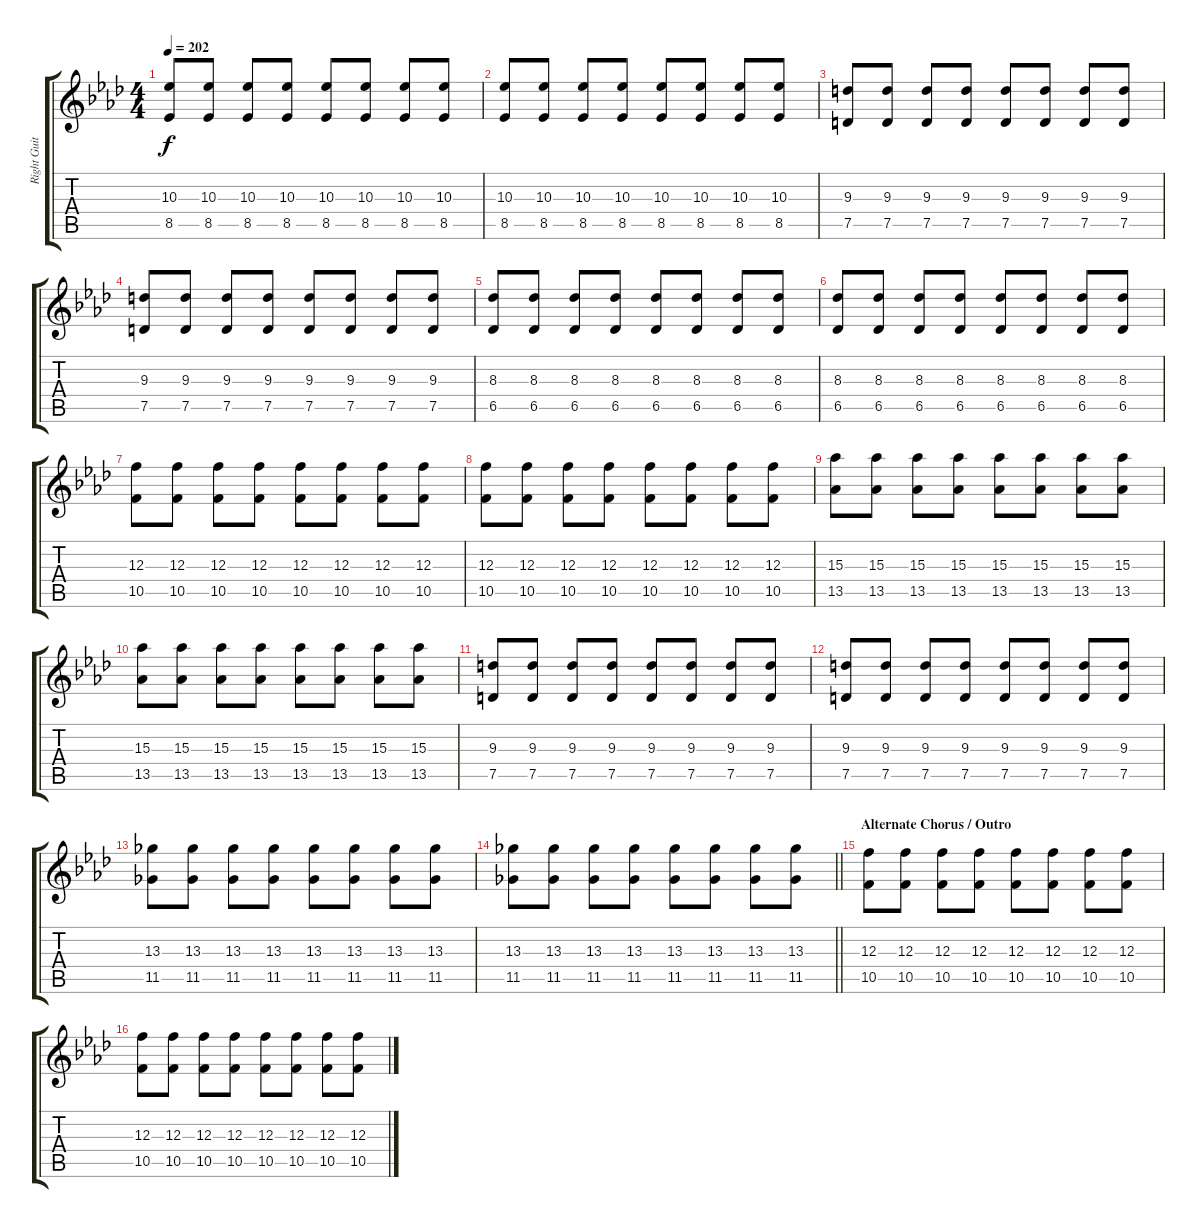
\track ("Right Guitar" "Right Guit") {instrument distortionguitar}
\staff {score tabs}
\tuning (D4 A3 F3 C3 G2 C2) {hide}
\ts (4 4)
\tempo 202
\clef g2
\ks ab
(10.3 8.5).8{dy f} (10.3 8.5).8 (10.3 8.5).8 (10.3 8.5).8 (10.3 8.5).8 (10.3 8.5).8 (10.3 8.5).8 (10.3 8.5).8 |
(10.3 8.5).8 (10.3 8.5).8 (10.3 8.5).8 (10.3 8.5).8 (10.3 8.5).8 (10.3 8.5).8 (10.3 8.5).8 (10.3 8.5).8 |
(9.3 7.5).8 (9.3 7.5).8 (9.3 7.5).8 (9.3 7.5).8 (9.3 7.5).8 (9.3 7.5).8 (9.3 7.5).8 (9.3 7.5).8 |
(9.3 7.5).8 (9.3 7.5).8 (9.3 7.5).8 (9.3 7.5).8 (9.3 7.5).8 (9.3 7.5).8 (9.3 7.5).8 (9.3 7.5).8 |
(8.3 6.5).8 (8.3 6.5).8 (8.3 6.5).8 (8.3 6.5).8 (8.3 6.5).8 (8.3 6.5).8 (8.3 6.5).8 (8.3 6.5).8 |
(8.3 6.5).8 (8.3 6.5).8 (8.3 6.5).8 (8.3 6.5).8 (8.3 6.5).8 (8.3 6.5).8 (8.3 6.5).8 (8.3 6.5).8 |
(12.3 10.5).8 (12.3 10.5).8 (12.3 10.5).8 (12.3 10.5).8 (12.3 10.5).8 (12.3 10.5).8 (12.3 10.5).8 (12.3 10.5).8 |
(12.3 10.5).8 (12.3 10.5).8 (12.3 10.5).8 (12.3 10.5).8 (12.3 10.5).8 (12.3 10.5).8 (12.3 10.5).8 (12.3 10.5).8 |
(15.3 13.5).8 (15.3 13.5).8 (15.3 13.5).8 (15.3 13.5).8 (15.3 13.5).8 (15.3 13.5).8 (15.3 13.5).8 (15.3 13.5).8 |
(15.3 13.5).8 (15.3 13.5).8 (15.3 13.5).8 (15.3 13.5).8 (15.3 13.5).8 (15.3 13.5).8 (15.3 13.5).8 (15.3 13.5).8 |
(9.3 7.5).8 (9.3 7.5).8 (9.3 7.5).8 (9.3 7.5).8 (9.3 7.5).8 (9.3 7.5).8 (9.3 7.5).8 (9.3 7.5).8 |
(9.3 7.5).8 (9.3 7.5).8 (9.3 7.5).8 (9.3 7.5).8 (9.3 7.5).8 (9.3 7.5).8 (9.3 7.5).8 (9.3 7.5).8 |
(13.3 11.5).8 (13.3 11.5).8 (13.3 11.5).8 (13.3 11.5).8 (13.3 11.5).8 (13.3 11.5).8 (13.3 11.5).8 (13.3 11.5).8 |
\barLineRight lightlight
(13.3 11.5).8 (13.3 11.5).8 (13.3 11.5).8 (13.3 11.5).8 (13.3 11.5).8 (13.3 11.5).8 (13.3 11.5).8 (13.3 11.5).8 |
\section ("" "Alternate Chorus / Outro")
(12.3 10.5).8 (12.3 10.5).8 (12.3 10.5).8 (12.3 10.5).8 (12.3 10.5).8 (12.3 10.5).8 (12.3 10.5).8 (12.3 10.5).8 |
(12.3 10.5).8 (12.3 10.5).8 (12.3 10.5).8 (12.3 10.5).8 (12.3 10.5).8 (12.3 10.5).8 (12.3 10.5).8 (12.3 10.5).8
